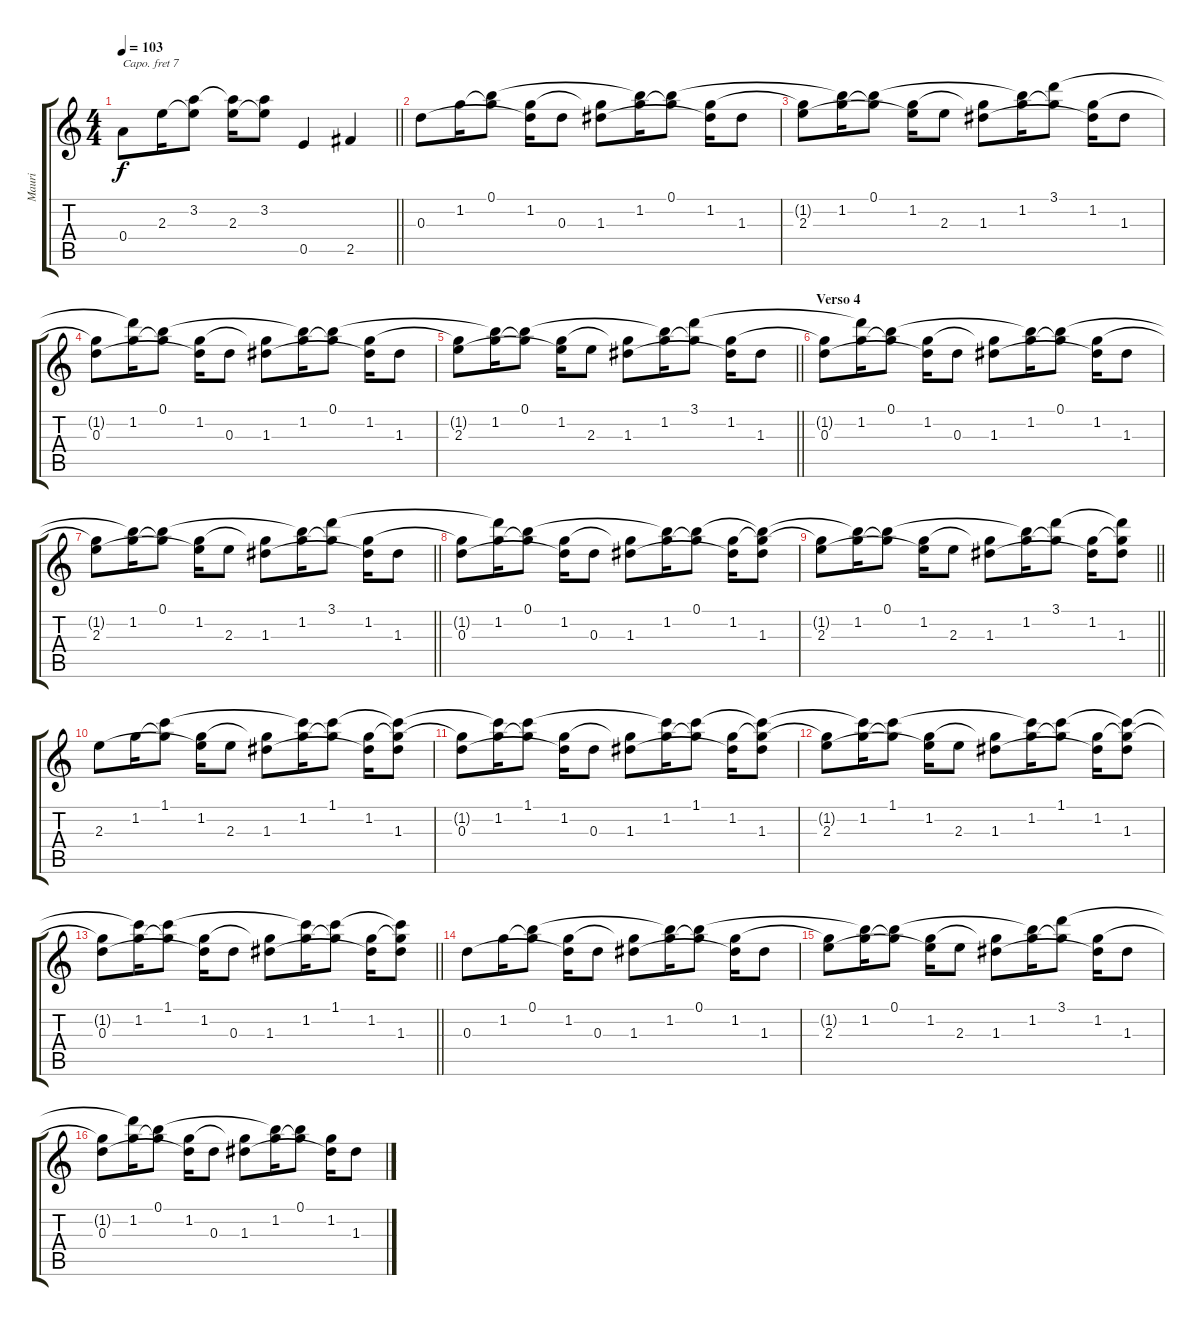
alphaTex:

\track ("Mauri" "Mauri") {solo instrument electricguitarclean}
\staff {score tabs}
\capo 7
\tuning (E4 B3 G3 D3 A2 E2) {hide}
\ts (4 4)
\tempo 103
\clef g2
\barLineRight lightlight
\ks c
0.4.8{dy f} 2.3.16 (3.2 2.3{t}).8 (3.2{t} 2.3).16 (3.2 2.3{t}).8 0.5.4 2.5.4 |
\section ("" "")
0.3.8 1.2.16 (0.1 1.2{t}).8 (1.2 0.3{t}).16 0.3.8 (1.2{t} 1.3).8 (0.1{t} 1.2).16 (0.1 1.2{t}).8 (1.2 1.3{t}).16 1.3.8 |
(1.2{t} 2.3).8 (0.1{t} 1.2).16 (0.1 1.2{t}).8 (1.2 2.3{t}).16 2.3.8 (1.2{t} 1.3).8 (0.1{t} 1.2).16 (3.1 1.2{t}).8 (1.2 1.3{t}).16 1.3.8 |
(1.2{t} 0.3).8 (3.1{t} 1.2).16 (0.1 1.2{t}).8 (1.2 0.3{t}).16 0.3.8 (1.2{t} 1.3).8 (0.1{t} 1.2).16 (0.1 1.2{t}).8 (1.2 1.3{t}).16 1.3.8 |
\barLineRight lightlight
(1.2{t} 2.3).8 (0.1{t} 1.2).16 (0.1 1.2{t}).8 (1.2 2.3{t}).16 2.3.8 (1.2{t} 1.3).8 (0.1{t} 1.2).16 (3.1 1.2{t}).8 (1.2 1.3{t}).16 1.3.8 |
\section ("" "Verso 4")
(1.2{t} 0.3).8 (3.1{t} 1.2).16 (0.1 1.2{t}).8 (1.2 0.3{t}).16 0.3.8 (1.2{t} 1.3).8 (0.1{t} 1.2).16 (0.1 1.2{t}).8 (1.2 1.3{t}).16 1.3.8 |
\barLineRight lightlight
(1.2{t} 2.3).8 (0.1{t} 1.2).16 (0.1 1.2{t}).8 (1.2 2.3{t}).16 2.3.8 (1.2{t} 1.3).8 (0.1{t} 1.2).16 (3.1 1.2{t}).8 (1.2 1.3{t}).16 1.3.8 |
(1.2{t} 0.3).8 (3.1{t} 1.2).16 (0.1 1.2{t}).8 (1.2 0.3{t}).16 0.3.8 (1.2{t} 1.3).8 (0.1{t} 1.2).16 (0.1 1.2{t}).8 (1.2 1.3{t}).16 (0.1{t} 1.2{t} 1.3).8 |
\barLineRight lightlight
(1.2{t} 2.3).8 (0.1{t} 1.2).16 (0.1 1.2{t}).8 (1.2 2.3{t}).16 2.3.8 (1.2{t} 1.3).8 (0.1{t} 1.2).16 (3.1 1.2{t}).8 (1.2 1.3{t}).16 (3.1{t} 1.2{t} 1.3).8 |
2.3.8 1.2.16 (1.1 1.2{t}).8 (1.2 2.3{t}).16 2.3.8 (1.2{t} 1.3).8 (1.1{t} 1.2).16 (1.1 1.2{t}).8 (1.2 1.3{t}).16 (1.1{t} 1.2{t} 1.3).8 |
(1.2{t} 0.3).8 (1.1{t} 1.2).16 (1.1 1.2{t}).8 (1.2 0.3{t}).16 0.3.8 (1.2{t} 1.3).8 (1.1{t} 1.2).16 (1.1 1.2{t}).8 (1.2 1.3{t}).16 (1.1{t} 1.2{t} 1.3).8 |
(1.2{t} 2.3).8 (1.1{t} 1.2).16 (1.1 1.2{t}).8 (1.2 2.3{t}).16 2.3.8 (1.2{t} 1.3).8 (1.1{t} 1.2).16 (1.1 1.2{t}).8 (1.2 1.3{t}).16 (1.1{t} 1.2{t} 1.3).8 |
\barLineRight lightlight
(1.2{t} 0.3).8 (1.1{t} 1.2).16 (1.1 1.2{t}).8 (1.2 0.3{t}).16 0.3.8 (1.2{t} 1.3).8 (1.1{t} 1.2).16 (1.1 1.2{t}).8 (1.2 1.3{t}).16 (1.1{t} 1.2{t} 1.3).8 |
\section ("" "")
0.3.8 1.2.16 (0.1 1.2{t}).8 (1.2 0.3{t}).16 0.3.8 (1.2{t} 1.3).8 (0.1{t} 1.2).16 (0.1 1.2{t}).8 (1.2 1.3{t}).16 1.3.8 |
(1.2{t} 2.3).8 (0.1{t} 1.2).16 (0.1 1.2{t}).8 (1.2 2.3{t}).16 2.3.8 (1.2{t} 1.3).8 (0.1{t} 1.2).16 (3.1 1.2{t}).8 (1.2 1.3{t}).16 1.3.8 |
(1.2{t} 0.3).8 (3.1{t} 1.2).16 (0.1 1.2{t}).8 (1.2 0.3{t}).16 0.3.8 (1.2{t} 1.3).8 (0.1{t} 1.2).16 (0.1 1.2{t}).8 (1.2 1.3{t}).16 1.3.8
